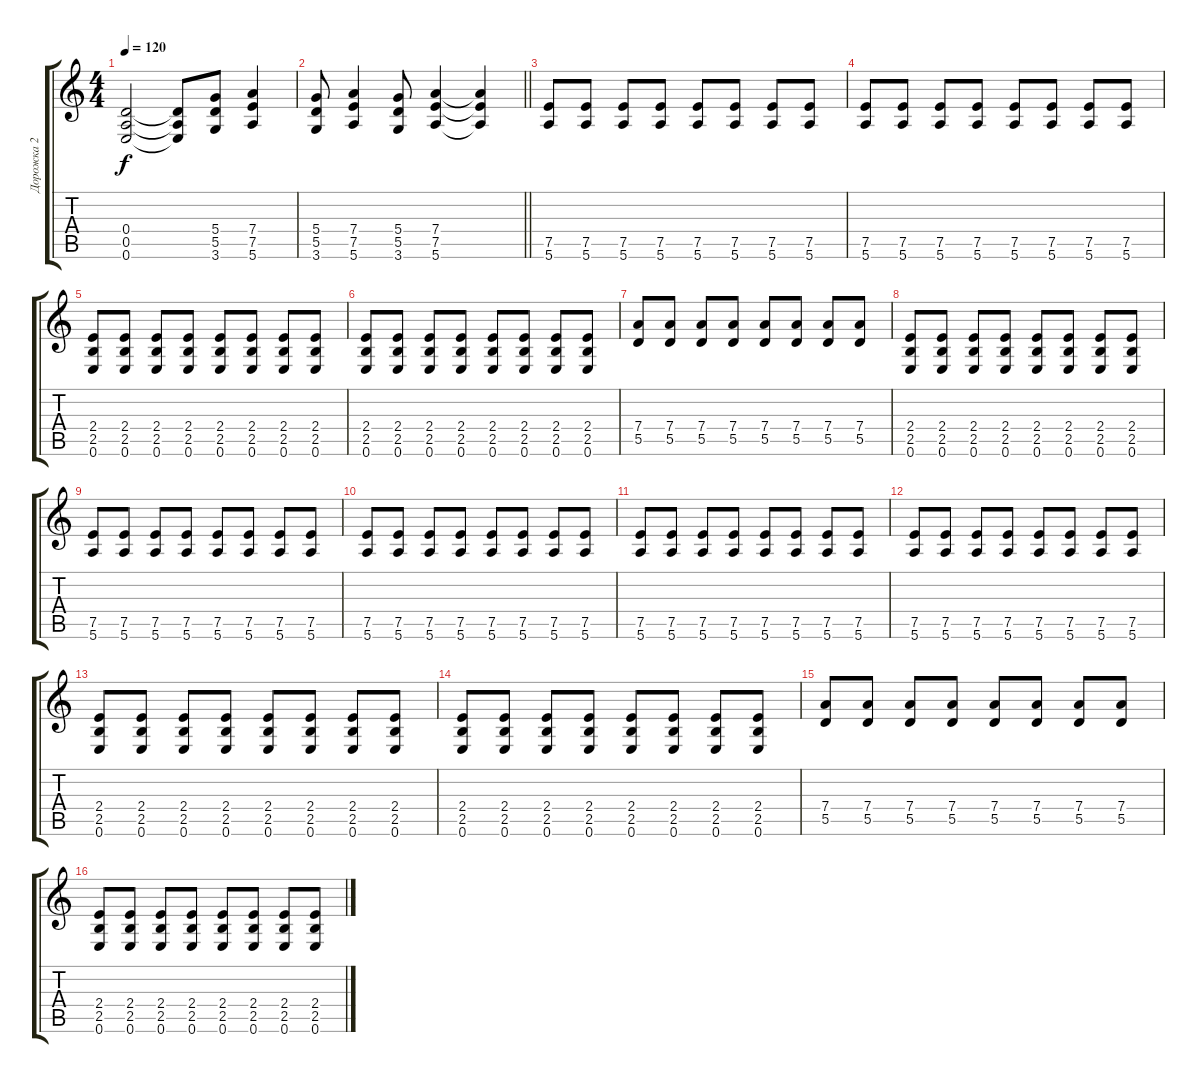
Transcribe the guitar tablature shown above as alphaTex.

\track ("Дорожка 2" "Дорожка 2") {instrument distortionguitar}
\staff {score tabs}
\tuning (E4 B3 G3 D3 A2 E2) {hide}
\ts (4 4)
\tempo 120
\clef g2
\ks c
(0.4 0.5 0.6).2{dy f} (0.4{t} 0.5{t} 0.6{t}).8 (5.4 5.5 3.6).8 (7.4 7.5 5.6).4 |
\barLineRight lightlight
(5.4 5.5 3.6).8 (7.4 7.5 5.6).4 (5.4 5.5 3.6).8 (7.4 7.5 5.6).4 (7.4{t} 7.5{t} 5.6{t}).4 |
(7.5 5.6).8 (7.5 5.6).8 (7.5 5.6).8 (7.5 5.6).8 (7.5 5.6).8 (7.5 5.6).8 (7.5 5.6).8 (7.5 5.6).8 |
(7.5 5.6).8 (7.5 5.6).8 (7.5 5.6).8 (7.5 5.6).8 (7.5 5.6).8 (7.5 5.6).8 (7.5 5.6).8 (7.5 5.6).8 |
(2.4 2.5 0.6).8 (2.4 2.5 0.6).8 (2.4 2.5 0.6).8 (2.4 2.5 0.6).8 (2.4 2.5 0.6).8 (2.4 2.5 0.6).8 (2.4 2.5 0.6).8 (2.4 2.5 0.6).8 |
(2.4 2.5 0.6).8 (2.4 2.5 0.6).8 (2.4 2.5 0.6).8 (2.4 2.5 0.6).8 (2.4 2.5 0.6).8 (2.4 2.5 0.6).8 (2.4 2.5 0.6).8 (2.4 2.5 0.6).8 |
(7.4 5.5).8 (7.4 5.5).8 (7.4 5.5).8 (7.4 5.5).8 (7.4 5.5).8 (7.4 5.5).8 (7.4 5.5).8 (7.4 5.5).8 |
(2.4 2.5 0.6).8 (2.4 2.5 0.6).8 (2.4 2.5 0.6).8 (2.4 2.5 0.6).8 (2.4 2.5 0.6).8 (2.4 2.5 0.6).8 (2.4 2.5 0.6).8 (2.4 2.5 0.6).8 |
(7.5 5.6).8 (7.5 5.6).8 (7.5 5.6).8 (7.5 5.6).8 (7.5 5.6).8 (7.5 5.6).8 (7.5 5.6).8 (7.5 5.6).8 |
(7.5 5.6).8 (7.5 5.6).8 (7.5 5.6).8 (7.5 5.6).8 (7.5 5.6).8 (7.5 5.6).8 (7.5 5.6).8 (7.5 5.6).8 |
(7.5 5.6).8 (7.5 5.6).8 (7.5 5.6).8 (7.5 5.6).8 (7.5 5.6).8 (7.5 5.6).8 (7.5 5.6).8 (7.5 5.6).8 |
(7.5 5.6).8 (7.5 5.6).8 (7.5 5.6).8 (7.5 5.6).8 (7.5 5.6).8 (7.5 5.6).8 (7.5 5.6).8 (7.5 5.6).8 |
(2.4 2.5 0.6).8 (2.4 2.5 0.6).8 (2.4 2.5 0.6).8 (2.4 2.5 0.6).8 (2.4 2.5 0.6).8 (2.4 2.5 0.6).8 (2.4 2.5 0.6).8 (2.4 2.5 0.6).8 |
(2.4 2.5 0.6).8 (2.4 2.5 0.6).8 (2.4 2.5 0.6).8 (2.4 2.5 0.6).8 (2.4 2.5 0.6).8 (2.4 2.5 0.6).8 (2.4 2.5 0.6).8 (2.4 2.5 0.6).8 |
(7.4 5.5).8 (7.4 5.5).8 (7.4 5.5).8 (7.4 5.5).8 (7.4 5.5).8 (7.4 5.5).8 (7.4 5.5).8 (7.4 5.5).8 |
(2.4 2.5 0.6).8 (2.4 2.5 0.6).8 (2.4 2.5 0.6).8 (2.4 2.5 0.6).8 (2.4 2.5 0.6).8 (2.4 2.5 0.6).8 (2.4 2.5 0.6).8 (2.4 2.5 0.6).8
